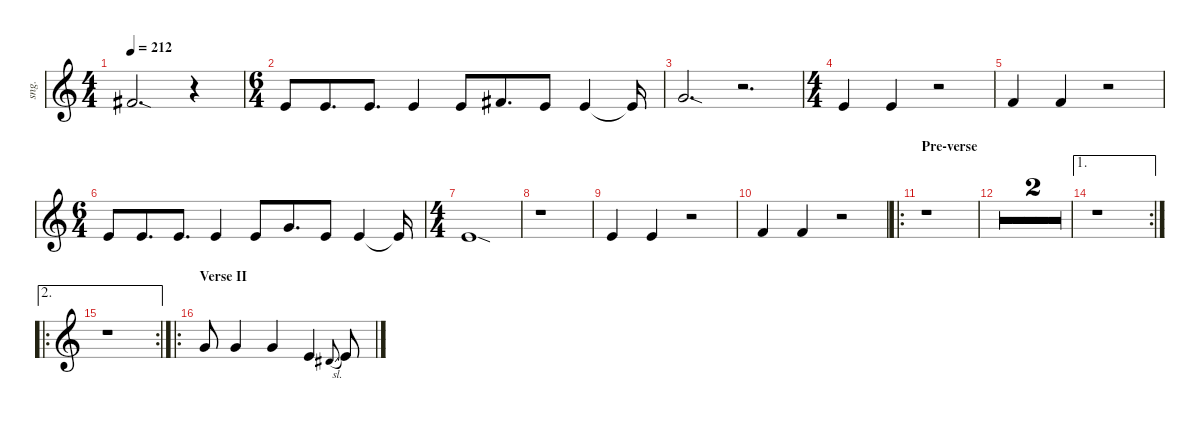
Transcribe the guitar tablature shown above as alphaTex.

\defaultSystemsLayout 4
\hideDynamics
\bracketExtendMode nobrackets
\track ("Vocals" "sng.") {defaultSystemsLayout 4 multiBarRest instrument voiceoohs}
\staff {score}
\tuning (E4 B3 G3 D3 A2 E2)
\ts (4 4)
\beaming (8 2 2 2 2)
\tempo 212
\clef g2
\ks c
7.2{sod acc #}.2{d dy mf} r.4 |
\ts (6 4)
\beaming (8 6 6)
5.2.8 5.2.8{d} 5.2.8{d} 5.2.4 5.2.8 7.2{acc #}.8{d} 5.2.8 5.2.4 5.2{t}.16 |
8.2{sod}.2{d} r.2{d} |
\ts (4 4)
\beaming (8 2 2 2 2)
5.2.4 5.2.4 r.2 |
6.2.4 6.2.4 r.2 |
\ts (6 4)
\beaming (8 6 6)
5.2.8 5.2.8{d} 5.2.8{d} 5.2.4 5.2.8 8.2.8{d} 5.2.8 5.2.4 5.2{t}.16 |
\ts (4 4)
\beaming (8 2 2 2 2)
5.2{sod}.1 |
r.1 |
5.2.4 5.2.4 r.2 |
6.2.4 6.2.4 r.2 |
\ro
\section ("" "Pre-verse")
r.1 |
r.1 |
r.1 |
\ae 1
\rc 2
r.1 |
\ae 2
\ro
\rc 2
r.1 |
\ro
\section ("" "Verse II")
8.2.8 8.2.4 8.2.4 5.2.4 4.2{sl acc #}.8{gr onbeat} 5.2.8
